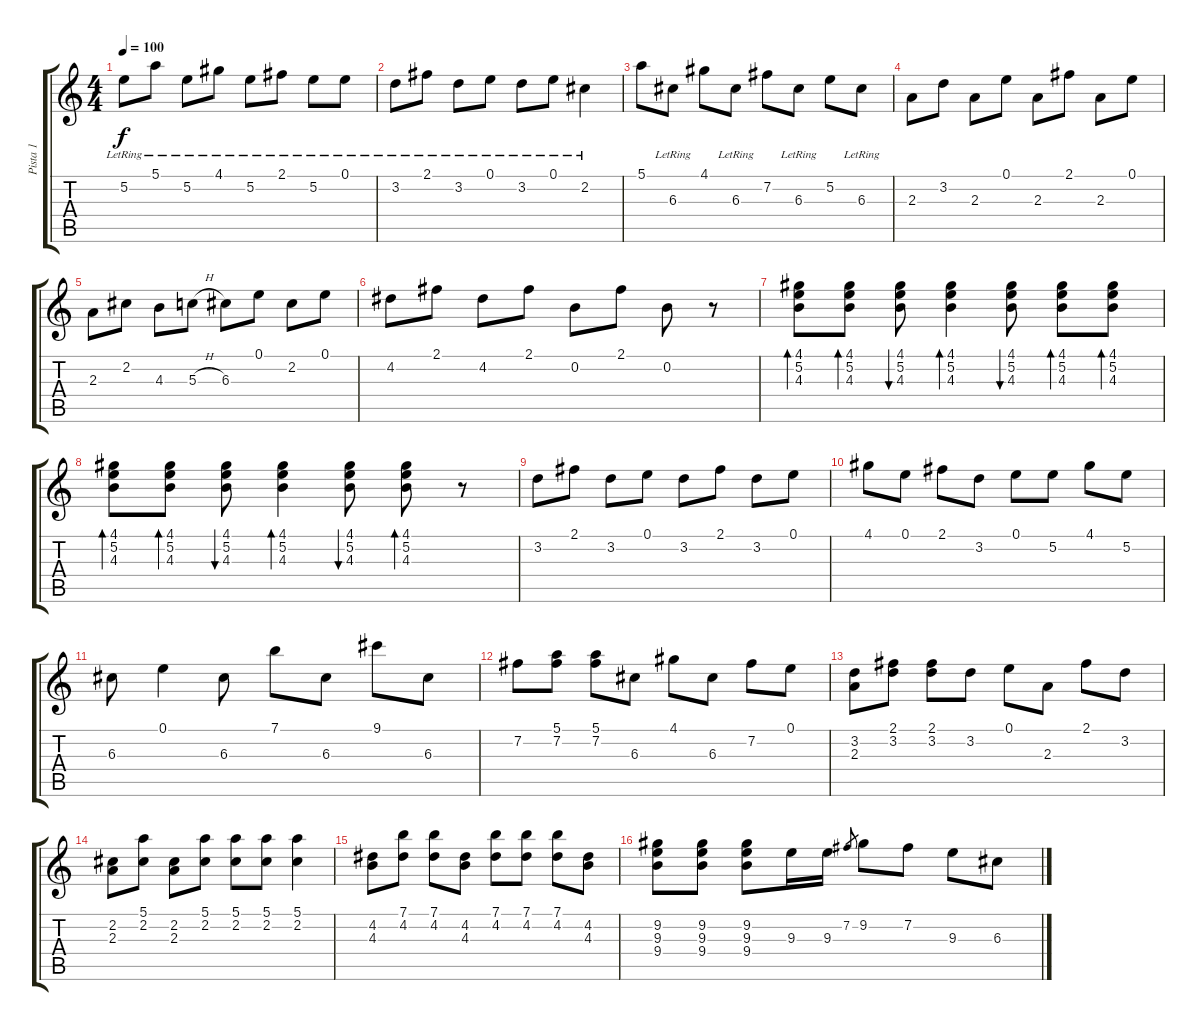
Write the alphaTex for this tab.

\track ("Pista 1" "Pista 1") {instrument acousticguitarsteel}
\staff {score tabs}
\tuning (E4 B3 G3 D3 A2 E2) {hide}
\ts (4 4)
\tempo 100
\clef g2
\ks c
5.2{lr}.8{dy f} 5.1{lr}.8 5.2{lr}.8 4.1{lr}.8 5.2{lr}.8 2.1{lr}.8 5.2{lr}.8 0.1{lr}.8 |
3.2{lr}.8 2.1{lr}.8 3.2{lr}.8 0.1{lr}.8 3.2{lr}.8 0.1{lr}.8 2.2{lr}.4 |
5.1.8 6.3{lr}.8 4.1.8 6.3{lr}.8 7.2.8 6.3{lr}.8 5.2.8 6.3{lr}.8 |
2.3.8 3.2.8 2.3.8 0.1.8 2.3.8 2.1.8 2.3.8 0.1.8 |
2.3.8 2.2.8 4.3.8 5.3{h}.8 6.3.8 0.1.8 2.2.8 0.1.8 |
4.2.8 2.1.8 4.2.8 2.1.8 0.2.8 2.1.8 0.2.8 r.8 |
(4.1 5.2 4.3).8{bd 60} (4.1 5.2 4.3).8{bd 60} (4.1 5.2 4.3).8{bu 60} (4.1 5.2 4.3).4{bd 60} (4.1 5.2 4.3).8{bu 60} (4.1 5.2 4.3).8{bd 60} (4.1 5.2 4.3).8{bd 60} |
(4.1 5.2 4.3).8{bd 60} (4.1 5.2 4.3).8{bd 60} (4.1 5.2 4.3).8{bu 60} (4.1 5.2 4.3).4{bd 60} (4.1 5.2 4.3).8{bu 60} (4.1 5.2 4.3).8{bd 60} r.8 |
3.2.8 2.1.8 3.2.8 0.1.8 3.2.8 2.1.8 3.2.8 0.1.8 |
4.1.8 0.1.8 2.1.8 3.2.8 0.1.8 5.2.8 4.1.8 5.2.8 |
6.3.8 0.1.4 6.3.8 7.1.8 6.3.8 9.1.8 6.3.8 |
7.2.8 (5.1 7.2).8 (5.1 7.2).8 6.3.8 4.1.8 6.3.8 7.2.8 0.1.8 |
(3.2 2.3).8 (2.1 3.2).8 (2.1 3.2).8 3.2.8 0.1.8 2.3.8 2.1.8 3.2.8 |
(2.2 2.3).8 (5.1 2.2).8 (2.2 2.3).8 (5.1 2.2).8 (5.1 2.2).8 (5.1 2.2).8 (5.1 2.2).4 |
(4.2 4.3).8 (7.1 4.2).8 (7.1 4.2).8 (4.2 4.3).8 (7.1 4.2).8 (7.1 4.2).8 (7.1 4.2).8 (4.2 4.3).8 |
(9.2 9.3 9.4).8 (9.2 9.3 9.4).8 (9.2 9.3 9.4).8 9.3.16 9.3.16 7.2.8{gr} 9.2.8 7.2.8 9.3.8 6.3.8
